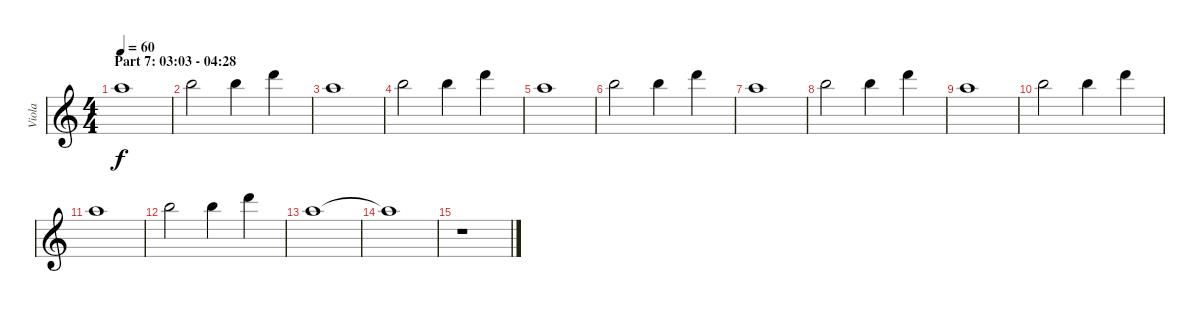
\track ("Viola" "Viola") {instrument viola}
\staff {score}
\tuning (A4 D4 G3 C3) {hide}
\ts (4 4)
\section ("" "Part 7: 03:03 - 04:28")
\tempo 60
\clef g2
\ks c
12.1.1{dy f} |
14.1.2 14.1.4 17.1.4 |
12.1.1 |
14.1.2 14.1.4 17.1.4 |
12.1.1 |
14.1.2 14.1.4 17.1.4 |
12.1.1 |
14.1.2 14.1.4 17.1.4 |
12.1.1 |
14.1.2 14.1.4 17.1.4 |
12.1.1 |
14.1.2 14.1.4 17.1.4 |
12.1.1 |
12.1{t}.1 |
r.1
